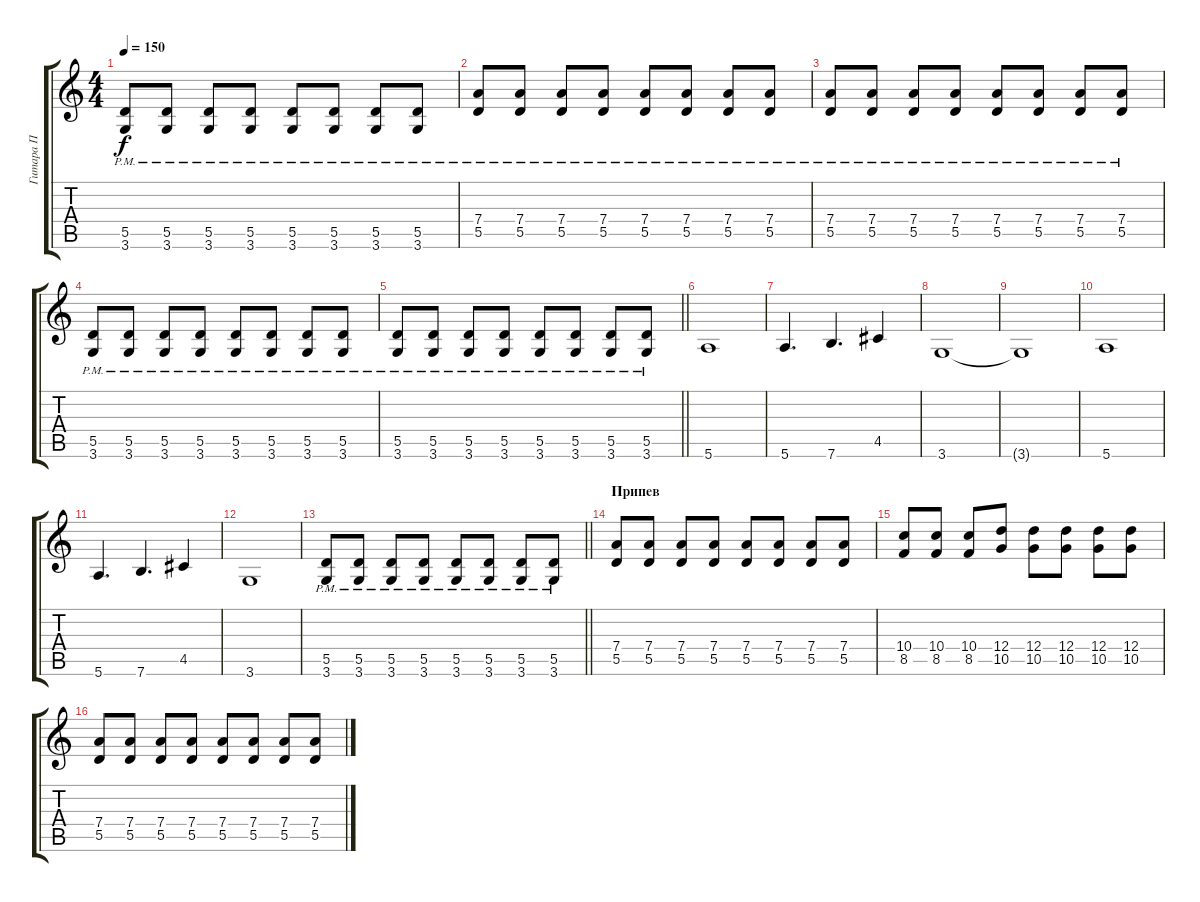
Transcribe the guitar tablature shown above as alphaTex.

\track ("Гитара П" "Гитара П") {instrument distortionguitar}
\staff {score tabs}
\tuning (E4 B3 G3 D3 A2 E2) {hide}
\ts (4 4)
\tempo 150
\clef g2
\ks c
(5.5{pm} 3.6{pm}).8{dy f} (5.5{pm} 3.6{pm}).8 (5.5{pm} 3.6{pm}).8 (5.5{pm} 3.6{pm}).8 (5.5{pm} 3.6{pm}).8 (5.5{pm} 3.6{pm}).8 (5.5{pm} 3.6{pm}).8 (5.5{pm} 3.6{pm}).8 |
(7.4{pm} 5.5{pm}).8{instrument distortionguitar} (7.4{pm} 5.5{pm}).8 (7.4{pm} 5.5{pm}).8 (7.4{pm} 5.5{pm}).8 (7.4{pm} 5.5{pm}).8 (7.4{pm} 5.5{pm}).8 (7.4{pm} 5.5{pm}).8 (7.4{pm} 5.5{pm}).8 |
(7.4{pm} 5.5{pm}).8 (7.4{pm} 5.5{pm}).8 (7.4{pm} 5.5{pm}).8 (7.4{pm} 5.5{pm}).8 (7.4{pm} 5.5{pm}).8 (7.4{pm} 5.5{pm}).8 (7.4{pm} 5.5{pm}).8 (7.4{pm} 5.5{pm}).8 |
(5.5{pm} 3.6{pm}).8 (5.5{pm} 3.6{pm}).8 (5.5{pm} 3.6{pm}).8 (5.5{pm} 3.6{pm}).8 (5.5{pm} 3.6{pm}).8 (5.5{pm} 3.6{pm}).8 (5.5{pm} 3.6{pm}).8 (5.5{pm} 3.6{pm}).8 |
\barLineRight lightlight
(5.5{pm} 3.6{pm}).8 (5.5{pm} 3.6{pm}).8 (5.5{pm} 3.6{pm}).8 (5.5{pm} 3.6{pm}).8 (5.5{pm} 3.6{pm}).8 (5.5{pm} 3.6{pm}).8 (5.5{pm} 3.6{pm}).8 (5.5{pm} 3.6{pm}).8 |
\section ("" " ")
5.6.1 |
5.6.4{d} 7.6.4{d} 4.5.4 |
3.6.1 |
3.6{t}.1 |
5.6.1 |
5.6.4{d} 7.6.4{d} 4.5.4 |
3.6.1 |
\barLineRight lightlight
(5.5{pm} 3.6{pm}).8 (5.5{pm} 3.6{pm}).8 (5.5{pm} 3.6{pm}).8 (5.5{pm} 3.6{pm}).8 (5.5{pm} 3.6{pm}).8 (5.5{pm} 3.6{pm}).8 (5.5{pm} 3.6{pm}).8 (5.5{pm} 3.6{pm}).8 |
\section ("" "Припев")
(7.4 5.5).8 (7.4 5.5).8 (7.4 5.5).8 (7.4 5.5).8 (7.4 5.5).8 (7.4 5.5).8 (7.4 5.5).8 (7.4 5.5).8 |
(10.4 8.5).8 (10.4 8.5).8 (10.4 8.5).8 (12.4 10.5).8 (12.4 10.5).8 (12.4 10.5).8 (12.4 10.5).8 (12.4 10.5).8 |
(7.4 5.5).8 (7.4 5.5).8 (7.4 5.5).8 (7.4 5.5).8 (7.4 5.5).8 (7.4 5.5).8 (7.4 5.5).8 (7.4 5.5).8
